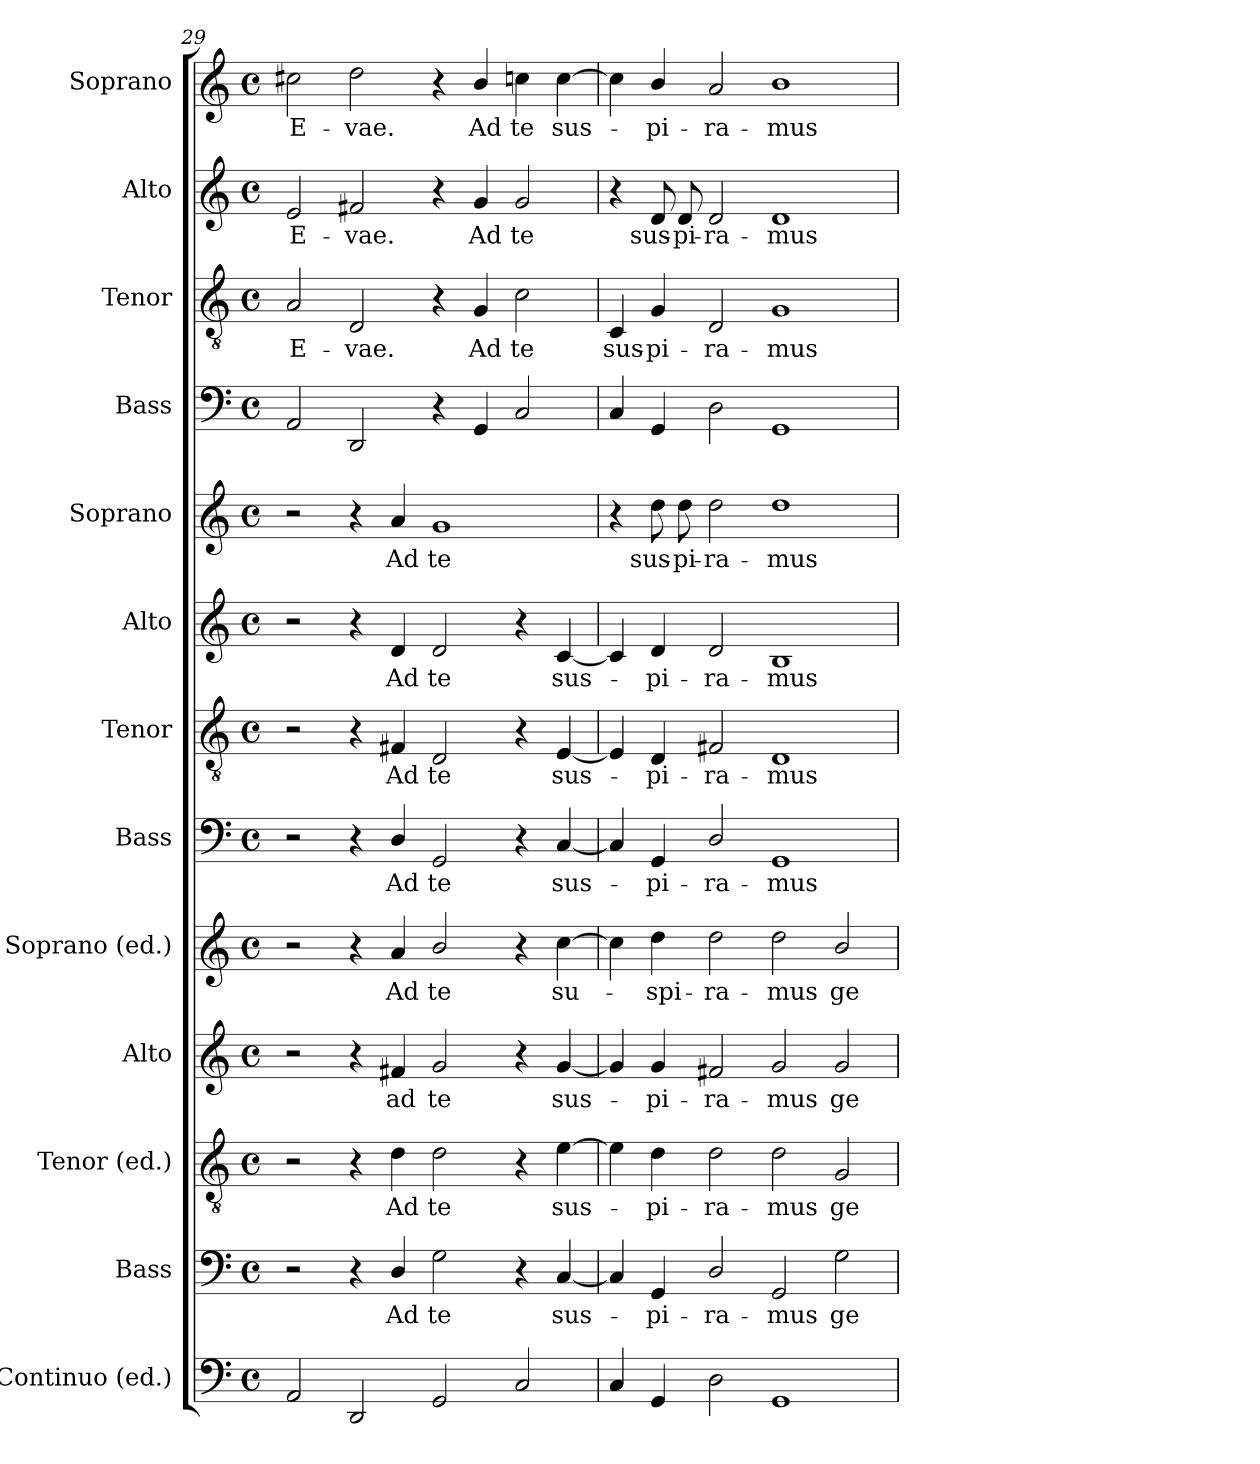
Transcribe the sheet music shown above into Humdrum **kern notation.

**kern	**kern	**text	**kern	**text	**kern	**text	**kern	**text	**kern	**text	**kern	**text	**kern	**text	**kern	**text	**kern	**kern	**text	**kern	**text	**kern	**text
*part13	*part12	*part12	*part11	*part11	*part10	*part10	*part9	*part9	*part8	*part8	*part7	*part7	*part6	*part6	*part5	*part5	*part4	*part3	*part3	*part2	*part2	*part1	*part1
*staff13	*staff12	*staff12	*staff11	*staff11	*staff10	*staff10	*staff9	*staff9	*staff8	*staff8	*staff7	*staff7	*staff6	*staff6	*staff5	*staff5	*staff4	*staff3	*staff3	*staff2	*staff2	*staff1	*staff1
*I"Continuo (ed.)	*I"Bass	*	*I"Tenor (ed.)	*	*I"Alto	*	*I"Soprano (ed.)	*	*I"Bass	*	*I"Tenor	*	*I"Alto	*	*I"Soprano	*	*I"Bass	*I"Tenor	*	*I"Alto	*	*I"Soprano	*
*I'Cont.	*I'B.	*	*I'T.	*	*I'A.	*	*I'S.	*	*I'B.	*	*I'T.	*	*I'A.	*	*I'S.	*	*I'B.	*I'T.	*	*I'A.	*	*I'S.	*
*clefF4	*clefF4	*	*clefGv2	*	*clefG2	*	*clefG2	*	*clefF4	*	*clefGv2	*	*clefG2	*	*clefG2	*	*clefF4	*clefGv2	*	*clefG2	*	*clefG2	*
*	*	*	*	*	*	*	*	*	*	*	*ITrd7c12	*	*	*	*	*	*	*ITrd7c12	*	*	*	*	*
*k[]	*k[]	*	*k[]	*	*k[]	*	*k[]	*	*k[]	*	*k[]	*	*k[]	*	*k[]	*	*k[]	*k[]	*	*k[]	*	*k[]	*
*C:	*C:	*	*C:	*	*C:	*	*C:	*	*C:	*	*C:	*	*C:	*	*C:	*	*C:	*C:	*	*C:	*	*C:	*
*M4/4	*M4/4	*	*M4/4	*	*M4/4	*	*M4/4	*	*M4/4	*	*M4/4	*	*M4/4	*	*M4/4	*	*M4/4	*M4/4	*	*M4/4	*	*M4/4	*
*met(c)	*met(c)	*	*met(c)	*	*met(c)	*	*met(c)	*	*met(c)	*	*met(c)	*	*met(c)	*	*met(c)	*	*met(c)	*met(c)	*	*met(c)	*	*met(c)	*
=29	=29	=29	=29	=29	=29	=29	=29	=29	=29	=29	=29	=29	=29	=29	=29	=29	=29	=29	=29	=29	=29	=29	=29
!	!	!	!	!	!	!	!	!	!	!	!	!	!	!	!	!	!	!	!LO:LY:b:color=#000000	!	!	!	!
!	!	!	!	!	!	!	!	!	!	!	!	!	!	!	!	!	!	!	!	!	!LO:LY:b:color=#000000	!	!
!	!	!	!	!	!	!	!	!	!	!	!	!	!	!	!	!	!	!	!	!	!	!	!LO:LY:b:color=#000000
2AAi/	2r	.	2r	.	2r	.	2r	.	2r	.	2r	.	2r	.	2r	.	2AAi/	2AAi/	E-	2ei/	E-	2cc#Xi\	E-
!	!	!	!	!	!	!	!	!	!	!	!	!	!	!	!	!	!	!	!LO:LY:b:color=#000000	!	!	!	!
!	!	!	!	!	!	!	!	!	!	!	!	!	!	!	!	!	!	!	!	!	!LO:LY:b:color=#000000	!	!
!	!	!	!	!	!	!	!	!	!	!	!	!	!	!	!	!	!	!	!	!	!	!	!LO:LY:b:color=#000000
2DDi/	4r	.	4r	.	4r	.	4r	.	4r	.	4r	.	4r	.	4r	.	2DDi/	2DDi/	-vae.	2f#Xi/	-vae.	2ddi\	-vae.
!	!	!LO:LY:b:color=#000000	!	!	!	!	!	!	!	!	!	!	!	!	!	!	!	!	!	!	!	!	!
!	!	!	!	!LO:LY:b:color=#000000	!	!	!	!	!	!	!	!	!	!	!	!	!	!	!	!	!	!	!
!	!	!	!	!	!	!LO:LY:b:color=#000000	!	!	!	!	!	!	!	!	!	!	!	!	!	!	!	!	!
!	!	!	!	!	!	!	!	!LO:LY:b:color=#000000	!	!	!	!	!	!	!	!	!	!	!	!	!	!	!
!	!	!	!	!	!	!	!	!	!	!LO:LY:b:color=#000000	!	!	!	!	!	!	!	!	!	!	!	!	!
!	!	!	!	!	!	!	!	!	!	!	!	!LO:LY:b:color=#000000	!	!	!	!	!	!	!	!	!	!	!
!	!	!	!	!	!	!	!	!	!	!	!	!	!	!LO:LY:b:color=#000000	!	!	!	!	!	!	!	!	!
!	!	!	!	!	!	!	!	!	!	!	!	!	!	!	!	!LO:LY:b:color=#000000	!	!	!	!	!	!	!
.	4Di/	Ad	4di\	Ad	4f#Xi/	ad	4ai/	Ad	4Di/	Ad	4FF#Xi/	Ad	4di/	Ad	4ai/	Ad	.	.	.	.	.	.	.
!	!	!LO:LY:b:color=#000000	!	!	!	!	!	!	!	!	!	!	!	!	!	!	!	!	!	!	!	!	!
!	!	!	!	!LO:LY:b:color=#000000	!	!	!	!	!	!	!	!	!	!	!	!	!	!	!	!	!	!	!
!	!	!	!	!	!	!LO:LY:b:color=#000000	!	!	!	!	!	!	!	!	!	!	!	!	!	!	!	!	!
!	!	!	!	!	!	!	!	!LO:LY:b:color=#000000	!	!	!	!	!	!	!	!	!	!	!	!	!	!	!
!	!	!	!	!	!	!	!	!	!	!LO:LY:b:color=#000000	!	!	!	!	!	!	!	!	!	!	!	!	!
!	!	!	!	!	!	!	!	!	!	!	!	!LO:LY:b:color=#000000	!	!	!	!	!	!	!	!	!	!	!
!	!	!	!	!	!	!	!	!	!	!	!	!	!	!LO:LY:b:color=#000000	!	!	!	!	!	!	!	!	!
!	!	!	!	!	!	!	!	!	!	!	!	!	!	!	!	!LO:LY:b:color=#000000	!	!	!	!	!	!	!
2GGi/	2Gi\	te	2di\	te	2gi/	te	2bi/	te	2GGi/	te	2DDi/	te	2di/	te	1gi	te	4r	4r	.	4r	.	4r	.
!	!	!	!	!	!	!	!	!	!	!	!	!	!	!	!	!	!	!	!LO:LY:b:color=#000000	!	!	!	!
!	!	!	!	!	!	!	!	!	!	!	!	!	!	!	!	!	!	!	!	!	!LO:LY:b:color=#000000	!	!
!	!	!	!	!	!	!	!	!	!	!	!	!	!	!	!	!	!	!	!	!	!	!	!LO:LY:b:color=#000000
.	.	.	.	.	.	.	.	.	.	.	.	.	.	.	.	.	4GGi/	4GGi/	Ad	4gi/	Ad	4bi/	Ad
!	!	!	!	!	!	!	!	!	!	!	!	!	!	!	!	!	!	!	!LO:LY:b:color=#000000	!	!	!	!
!	!	!	!	!	!	!	!	!	!	!	!	!	!	!	!	!	!	!	!	!	!LO:LY:b:color=#000000	!	!
!	!	!	!	!	!	!	!	!	!	!	!	!	!	!	!	!	!	!	!	!	!	!	!LO:LY:b:color=#000000
2Ci/	4r	.	4r	.	4r	.	4r	.	4r	.	4r	.	4r	.	.	.	2Ci/	2Ci\	te	2gi/	te	4cci\	te
!	!	!LO:LY:b:color=#000000	!	!	!	!	!	!	!	!	!	!	!	!	!	!	!	!	!	!	!	!	!
!	!	!	!	!LO:LY:b:color=#000000	!	!	!	!	!	!	!	!	!	!	!	!	!	!	!	!	!	!	!
!	!	!	!	!	!	!LO:LY:b:color=#000000	!	!	!	!	!	!	!	!	!	!	!	!	!	!	!	!	!
!	!	!	!	!	!	!	!	!LO:LY:b:color=#000000	!	!	!	!	!	!	!	!	!	!	!	!	!	!	!
!	!	!	!	!	!	!	!	!	!	!LO:LY:b:color=#000000	!	!	!	!	!	!	!	!	!	!	!	!	!
!	!	!	!	!	!	!	!	!	!	!	!	!LO:LY:b:color=#000000	!	!	!	!	!	!	!	!	!	!	!
!	!	!	!	!	!	!	!	!	!	!	!	!	!	!LO:LY:b:color=#000000	!	!	!	!	!	!	!	!	!
!	!	!	!	!	!	!	!	!	!	!	!	!	!	!	!	!	!	!	!	!	!	!	!LO:LY:b:color=#000000
.	[<4Ci/	sus-	[>4ei\	sus-	[<4gi/	sus-	[>4cci\	su-	[<4Ci/	sus-	[<4EEi/	sus-	[<4ci/	sus-	.	.	.	.	.	.	.	[>4cci\	sus-
=30	=30	=30	=30	=30	=30	=30	=30	=30	=30	=30	=30	=30	=30	=30	=30	=30	=30	=30	=30	=30	=30	=30	=30
!	!	!	!	!	!	!	!	!	!	!	!	!	!	!	!	!	!	!	!LO:LY:b:color=#000000	!	!	!	!
4Ci/	4Ci/]	.	4ei\]	.	4gi/]	.	4cci\]	.	4Ci/]	.	4EEi/]	.	4ci/]	.	4r	.	4Ci/	4CCi/	sus-	4r	.	4cci\]	.
!	!	!LO:LY:b:color=#000000	!	!	!	!	!	!	!	!	!	!	!	!	!	!	!	!	!	!	!	!	!
!	!	!	!	!LO:LY:b:color=#000000	!	!	!	!	!	!	!	!	!	!	!	!	!	!	!	!	!	!	!
!	!	!	!	!	!	!LO:LY:b:color=#000000	!	!	!	!	!	!	!	!	!	!	!	!	!	!	!	!	!
!	!	!	!	!	!	!	!	!LO:LY:b:color=#000000	!	!	!	!	!	!	!	!	!	!	!	!	!	!	!
!	!	!	!	!	!	!	!	!	!	!LO:LY:b:color=#000000	!	!	!	!	!	!	!	!	!	!	!	!	!
!	!	!	!	!	!	!	!	!	!	!	!	!LO:LY:b:color=#000000	!	!	!	!	!	!	!	!	!	!	!
!	!	!	!	!	!	!	!	!	!	!	!	!	!	!LO:LY:b:color=#000000	!	!	!	!	!	!	!	!	!
!	!	!	!	!	!	!	!	!	!	!	!	!	!	!	!	!LO:LY:b:color=#000000	!	!	!	!	!	!	!
!	!	!	!	!	!	!	!	!	!	!	!	!	!	!	!	!	!	!	!LO:LY:b:color=#000000	!	!	!	!
!	!	!	!	!	!	!	!	!	!	!	!	!	!	!	!	!	!	!	!	!	!LO:LY:b:color=#000000	!	!
!	!	!	!	!	!	!	!	!	!	!	!	!	!	!	!	!	!	!	!	!	!	!	!LO:LY:b:color=#000000
4GGi/	4GGi/	-pi-	4di\	-pi-	4gi/	-pi-	4ddi\	-spi-	4GGi/	-pi-	4DDi/	-pi-	4di/	-pi-	8ddi\	sus-	4GGi/	4GGi/	-pi-	8di/	sus-	4bi/	-pi-
!	!	!	!	!	!	!	!	!	!	!	!	!	!	!	!	!LO:LY:b:color=#000000	!	!	!	!	!	!	!
!	!	!	!	!	!	!	!	!	!	!	!	!	!	!	!	!	!	!	!	!	!LO:LY:b:color=#000000	!	!
.	.	.	.	.	.	.	.	.	.	.	.	.	.	.	8ddi\	-pi-	.	.	.	8di/	-pi-	.	.
!	!	!LO:LY:b:color=#000000	!	!	!	!	!	!	!	!	!	!	!	!	!	!	!	!	!	!	!	!	!
!	!	!	!	!LO:LY:b:color=#000000	!	!	!	!	!	!	!	!	!	!	!	!	!	!	!	!	!	!	!
!	!	!	!	!	!	!LO:LY:b:color=#000000	!	!	!	!	!	!	!	!	!	!	!	!	!	!	!	!	!
!	!	!	!	!	!	!	!	!LO:LY:b:color=#000000	!	!	!	!	!	!	!	!	!	!	!	!	!	!	!
!	!	!	!	!	!	!	!	!	!	!LO:LY:b:color=#000000	!	!	!	!	!	!	!	!	!	!	!	!	!
!	!	!	!	!	!	!	!	!	!	!	!	!LO:LY:b:color=#000000	!	!	!	!	!	!	!	!	!	!	!
!	!	!	!	!	!	!	!	!	!	!	!	!	!	!LO:LY:b:color=#000000	!	!	!	!	!	!	!	!	!
!	!	!	!	!	!	!	!	!	!	!	!	!	!	!	!	!LO:LY:b:color=#000000	!	!	!	!	!	!	!
!	!	!	!	!	!	!	!	!	!	!	!	!	!	!	!	!	!	!	!LO:LY:b:color=#000000	!	!	!	!
!	!	!	!	!	!	!	!	!	!	!	!	!	!	!	!	!	!	!	!	!	!LO:LY:b:color=#000000	!	!
!	!	!	!	!	!	!	!	!	!	!	!	!	!	!	!	!	!	!	!	!	!	!	!LO:LY:b:color=#000000
2Di\	2Di/	-ra-	2di\	-ra-	2f#Xi/	-ra-	2ddi\	-ra-	2Di/	-ra-	2FF#Xi/	-ra-	2di/	-ra-	2ddi\	-ra-	2Di\	2DDi/	-ra-	2di/	-ra-	2ai/	-ra-
!	!	!LO:LY:b:color=#000000	!	!	!	!	!	!	!	!	!	!	!	!	!	!	!	!	!	!	!	!	!
!	!	!	!	!LO:LY:b:color=#000000	!	!	!	!	!	!	!	!	!	!	!	!	!	!	!	!	!	!	!
!	!	!	!	!	!	!LO:LY:b:color=#000000	!	!	!	!	!	!	!	!	!	!	!	!	!	!	!	!	!
!	!	!	!	!	!	!	!	!LO:LY:b:color=#000000	!	!	!	!	!	!	!	!	!	!	!	!	!	!	!
!	!	!	!	!	!	!	!	!	!	!LO:LY:b:color=#000000	!	!	!	!	!	!	!	!	!	!	!	!	!
!	!	!	!	!	!	!	!	!	!	!	!	!LO:LY:b:color=#000000	!	!	!	!	!	!	!	!	!	!	!
!	!	!	!	!	!	!	!	!	!	!	!	!	!	!LO:LY:b:color=#000000	!	!	!	!	!	!	!	!	!
!	!	!	!	!	!	!	!	!	!	!	!	!	!	!	!	!LO:LY:b:color=#000000	!	!	!	!	!	!	!
!	!	!	!	!	!	!	!	!	!	!	!	!	!	!	!	!	!	!	!LO:LY:b:color=#000000	!	!	!	!
!	!	!	!	!	!	!	!	!	!	!	!	!	!	!	!	!	!	!	!	!	!LO:LY:b:color=#000000	!	!
!	!	!	!	!	!	!	!	!	!	!	!	!	!	!	!	!	!	!	!	!	!	!	!LO:LY:b:color=#000000
1GGi	2GGi/	-mus	2di\	-mus	2gi/	-mus	2ddi\	-mus	1GGi	-mus	1DDi	-mus	1Bi	-mus	1ddi	-mus	1GGi	1GGi	-mus	1di	-mus	1bi	-mus
!	!	!LO:LY:b:color=#000000	!	!	!	!	!	!	!	!	!	!	!	!	!	!	!	!	!	!	!	!	!
!	!	!	!	!LO:LY:b:color=#000000	!	!	!	!	!	!	!	!	!	!	!	!	!	!	!	!	!	!	!
!	!	!	!	!	!	!LO:LY:b:color=#000000	!	!	!	!	!	!	!	!	!	!	!	!	!	!	!	!	!
!	!	!	!	!	!	!	!	!LO:LY:b:color=#000000	!	!	!	!	!	!	!	!	!	!	!	!	!	!	!
.	2Gi\	ge-	2Gi/	ge-	2gi/	ge-	2bi/	ge-	.	.	.	.	.	.	.	.	.	.	.	.	.	.	.
=	=	=	=	=	=	=	=	=	=	=	=	=	=	=	=	=	=	=	=	=	=	=	=
*-	*-	*-	*-	*-	*-	*-	*-	*-	*-	*-	*-	*-	*-	*-	*-	*-	*-	*-	*-	*-	*-	*-	*-
